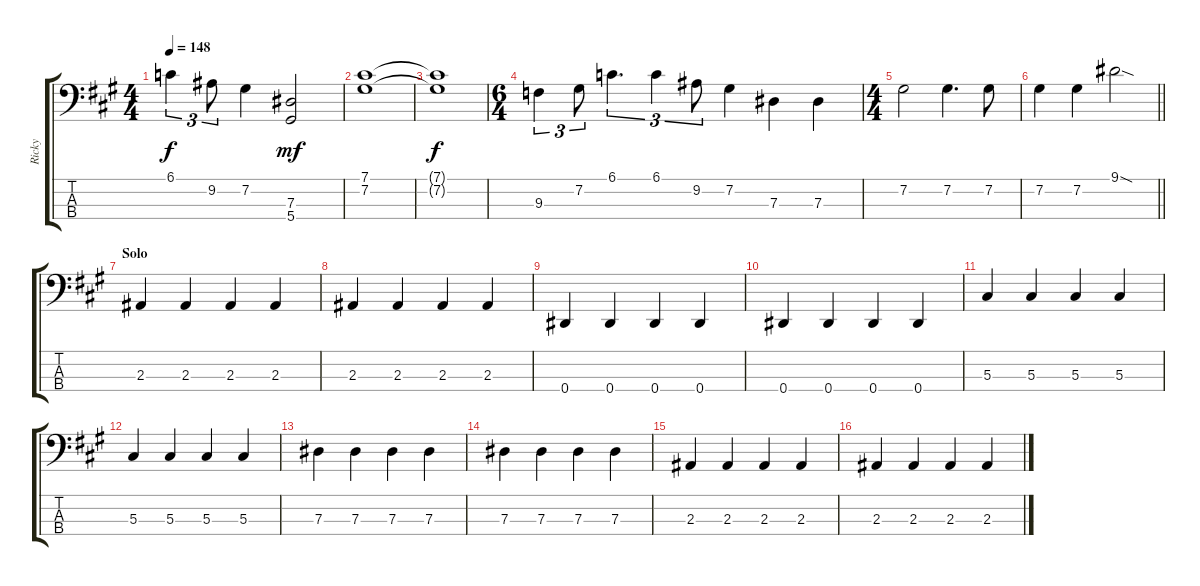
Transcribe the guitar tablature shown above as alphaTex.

\track ("Ricky" "Ricky") {instrument electricbasspick}
\staff {score tabs}
\tuning (Gb2 Db2 Ab1 Eb1) {hide}
\ts (4 4)
\tempo 148
\clef f4
\ks a
6.1.4{tu (3 2) dy f} 9.2.8{tu (3 2)} 7.2.4 (7.3 5.4).2{dy mf} |
(7.1 7.2).1 |
(7.1{t} 7.2{t}).1{dy f} |
\ts (6 4)
9.3.4{tu (3 2)} 7.2.8{tu (3 2)} 6.1.4{d tu (3 2)} 6.1.4{tu (3 2)} 9.2.8{tu (3 2)} 7.2.4 7.3.4 7.3.4 |
\ts (4 4)
7.2.2 7.2.4{d} 7.2.8 |
\barLineRight lightlight
7.2.4 7.2.4 9.1{sod}.2 |
\section ("" "Solo")
2.3.4 2.3.4 2.3.4 2.3.4 |
2.3.4 2.3.4 2.3.4 2.3.4 |
0.4.4 0.4.4 0.4.4 0.4.4 |
0.4.4 0.4.4 0.4.4 0.4.4 |
5.3.4 5.3.4 5.3.4 5.3.4 |
5.3.4 5.3.4 5.3.4 5.3.4 |
7.3.4 7.3.4 7.3.4 7.3.4 |
7.3.4 7.3.4 7.3.4 7.3.4 |
2.3.4 2.3.4 2.3.4 2.3.4 |
2.3.4 2.3.4 2.3.4 2.3.4
